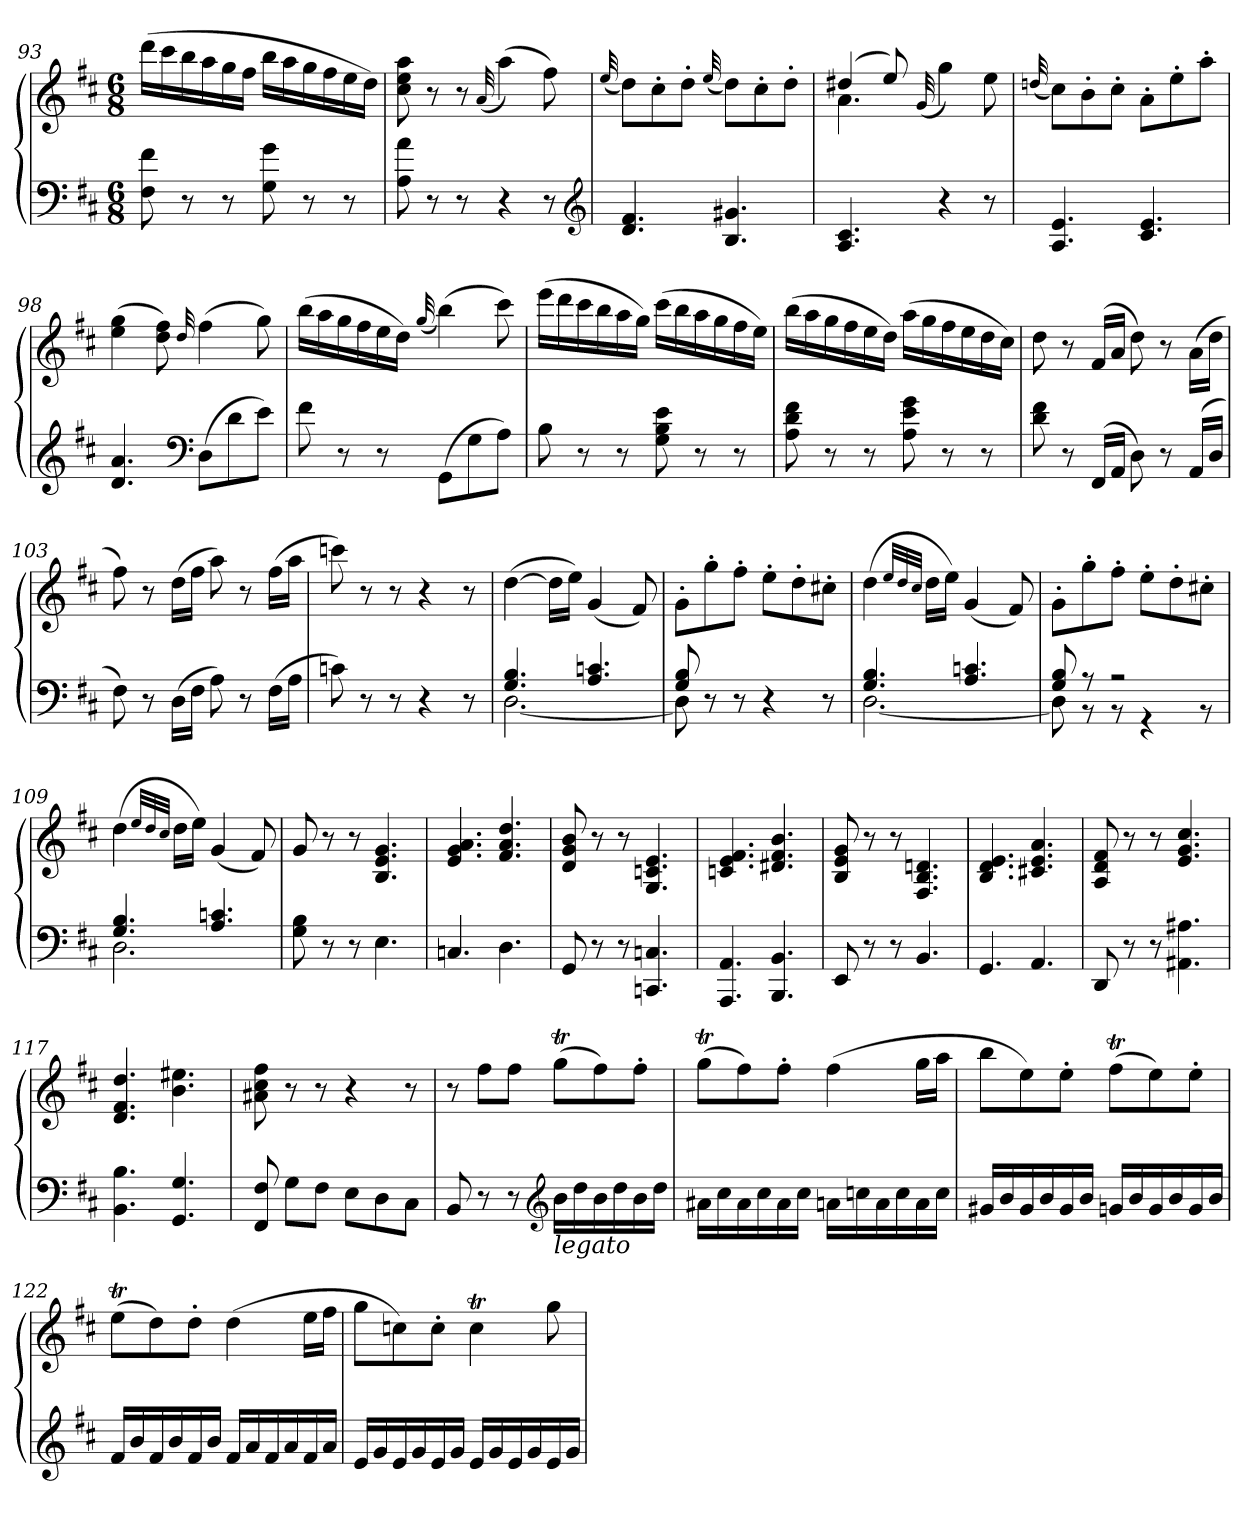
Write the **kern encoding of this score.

**kern	**kern
*part1	*part1
*staff2	*staff1
*clefF4	*clefG2
*k[f#c#]	*k[f#c#]
*D:	*D:
*M6/8	*M6/8
=93	=93
8F# 8f#	(16dddLL
.	16ccc#
8r	16bb
.	16aa
8r	16gg
.	16ff#JJ
8G 8g	16bbLL
.	16aa
8r	16gg
.	16ff#
8r	16ee
.	16ddJJ)
=94	=94
8A 8a	8cc# 8ee 8aa
8r	8r
8r	8r
.	(32qqa/
4r	(4aa)
8r	8ff#)
*clefG2	*
=95	=95
.	(32qqee/
4.d 4.f#	8ddL)
.	8cc#'
.	8dd'J
.	(32qqee/
4.B 4.g#X	8ddL)
.	8cc#'
.	8dd'J
=96	=96
*	*^
4.A 4.c#	(4dd#X	4.a
.	8ee)	.
.	.	(32qqg/
4r	4.ryy	4gg)
8r	.	8ee
*	*v	*v
=97	=97
.	(32qqddn/
4.A 4.e	8cc#L)
.	8b'
.	8cc#'J
4.c# 4.e	8a'L
.	8ee'
.	8aa'J
=98	=98
4.d 4.a	(4ee 4gg
.	8dd 8ff#)
*clefF4	*
.	32qqdd/
(8DL	(4ff#
8d	.
8eJ)	8gg)
=99	=99
8f#	(16bbLL
.	16aa
8r	16gg
.	16ff#
8r	16ee
.	16ddJJ)
.	(32qqgg/
(8GGL	(4bb)
8G	.
8AJ)	8ccc#)
=100	=100
8B	(16eeeLL
.	16ddd
8r	16ccc#
.	16bb
8r	16aa
.	16ggJJ)
8G 8B 8e	(16ccc#LL
.	16bb
8r	16aa
.	16gg
8r	16ff#
.	16eeJJ)
=101	=101
8A 8d 8f#	(16bbLL
.	16aa
8r	16gg
.	16ff#
8r	16ee
.	16ddJJ)
8A 8e 8g	(16aaLL
.	16gg
8r	16ff#
.	16ee
8r	16dd
.	16cc#JJ)
=102	=102
8d 8f#	8dd
8r	8r
(>16FF#LL	(>16f#LL
16AAJJ	16aJJ
8D)	8dd)
8r	8r
(>16AALL	(16aLL
16DJJ	16ddJJ
=103	=103
8F#)	8ff#)
8r	8r
(16DLL	(16ddLL
16F#JJ	16ff#JJ
8A)	8aa)
8r	8r
(16F#LL	(16ff#LL
16AJJ	16aaJJ
=104	=104
8cn)	8cccn)
8r	8r
8r	8r
4r	4r
8r	8r
=105	=105
*^	*
4.G 4.B	[2.D	([4dd
.	.	16ddLL]
.	.	16eeJJ)
4.A 4.cn	.	(4g
.	.	8f#)
=106	=106	=106
8G 8B	8D]	8g'L
8ryy	8r	8gg'
2ryy	8r	8ff#'J
.	4r	8ee'L
.	.	8dd'
.	8r	8cc#X'J
=107	=107	=107
4.G 4.B	[2.D	(4dd
.	.	32qee/LLL
.	.	32qdd/
.	.	32qcc#/JJJ
.	.	16ddLL
.	.	16eeJJ)
4.A 4.cn	.	(4g
.	.	8f#)
=108	=108	=108
8G 8B	8D]	8g'L
8r	8r	8gg'
2r	8r	8ff#'J
.	4r	8ee'L
.	.	8dd'
.	8r	8cc#X'J
=109	=109	=109
4.G 4.B	2.D	(4dd
.	.	32qee/LLL
.	.	32qdd/
.	.	32qcc#/JJJ
.	.	16ddLL
.	.	16eeJJ)
4.A 4.cn	.	(4g
.	.	8f#)
*v	*v	*
=110	=110
8G 8B	8g
8r	8r
8r	8r
4.E	4.B 4.e 4.g
=111	=111
4.Cn	4.e 4.g 4.a
4.D	4.f# 4.a 4.dd
=112	=112
8GG	8d 8g 8b
8r	8r
8r	8r
4.CCn 4.Cn	4.G 4.cn 4.e
=113	=113
4.AAA 4.AA	4.cn 4.e 4.f#
4.BBB 4.BB	4.d#X 4.f# 4.b
=114	=114
8EE	8B 8e 8g
8r	8r
8r	8r
4.BB	4.F# 4.B 4.dn
=115	=115
4.GG	4.B 4.d 4.e
4.AA	4.c#X 4.e 4.a
=116	=116
8DD	8A 8d 8f#
8r	8r
8r	8r
4.AA#X 4.A#X	4.e 4.g 4.cc#
=117	=117
4.BB 4.B	4.d 4.f# 4.dd
4.GG 4.G	4.b 4.ee#X
=118	=118
8FF# 8F#	8a#X 8cc# 8ff#
8GL	8r
8F#J	8r
8EL	4r
8D	.
8C#J	8r
=119	=119
8BB	8r
8r	8ff#L
8r	8ff#J
*clefG2	*
!LO:TX:b:i:t=legato	!
16bLL	(8ggTL
16dd	.
16b	8ff#)
16dd	.
16b	8ff#'J
16ddJJ	.
=120	=120
16a#XLL	(8ggTL
16cc#	.
16a#	8ff#)
16cc#	.
16a#	8ff#'J
16cc#JJ	.
16anLL	(4ff#
16ccn	.
16a	.
16cc	.
16a	16ggLL
16ccJJ	16aaJJ
=121	=121
16g#XLL	8bbL
16b	.
16g#	8ee)
16b	.
16g#	8ee'J
16bJJ	.
16gnLL	(8ff#tL
16b	.
16g	8ee)
16b	.
16g	8ee'J
16bJJ	.
=122	=122
16f#LL	(8eeTL
16b	.
16f#	8dd)
16b	.
16f#	8dd'J
16bJJ	.
16f#LL	(4dd
16a	.
16f#	.
16a	.
16f#	16eeLL
16aJJ	16ff#JJ
=123	=123
16eLL	8ggL
16g	.
16e	8ccn)
16g	.
16e	8cc'J
16gJJ	.
16eLL	4ccT
16g	.
16e	.
16g	.
16e	8gg
16gJJ	.
=	=
*-	*-
